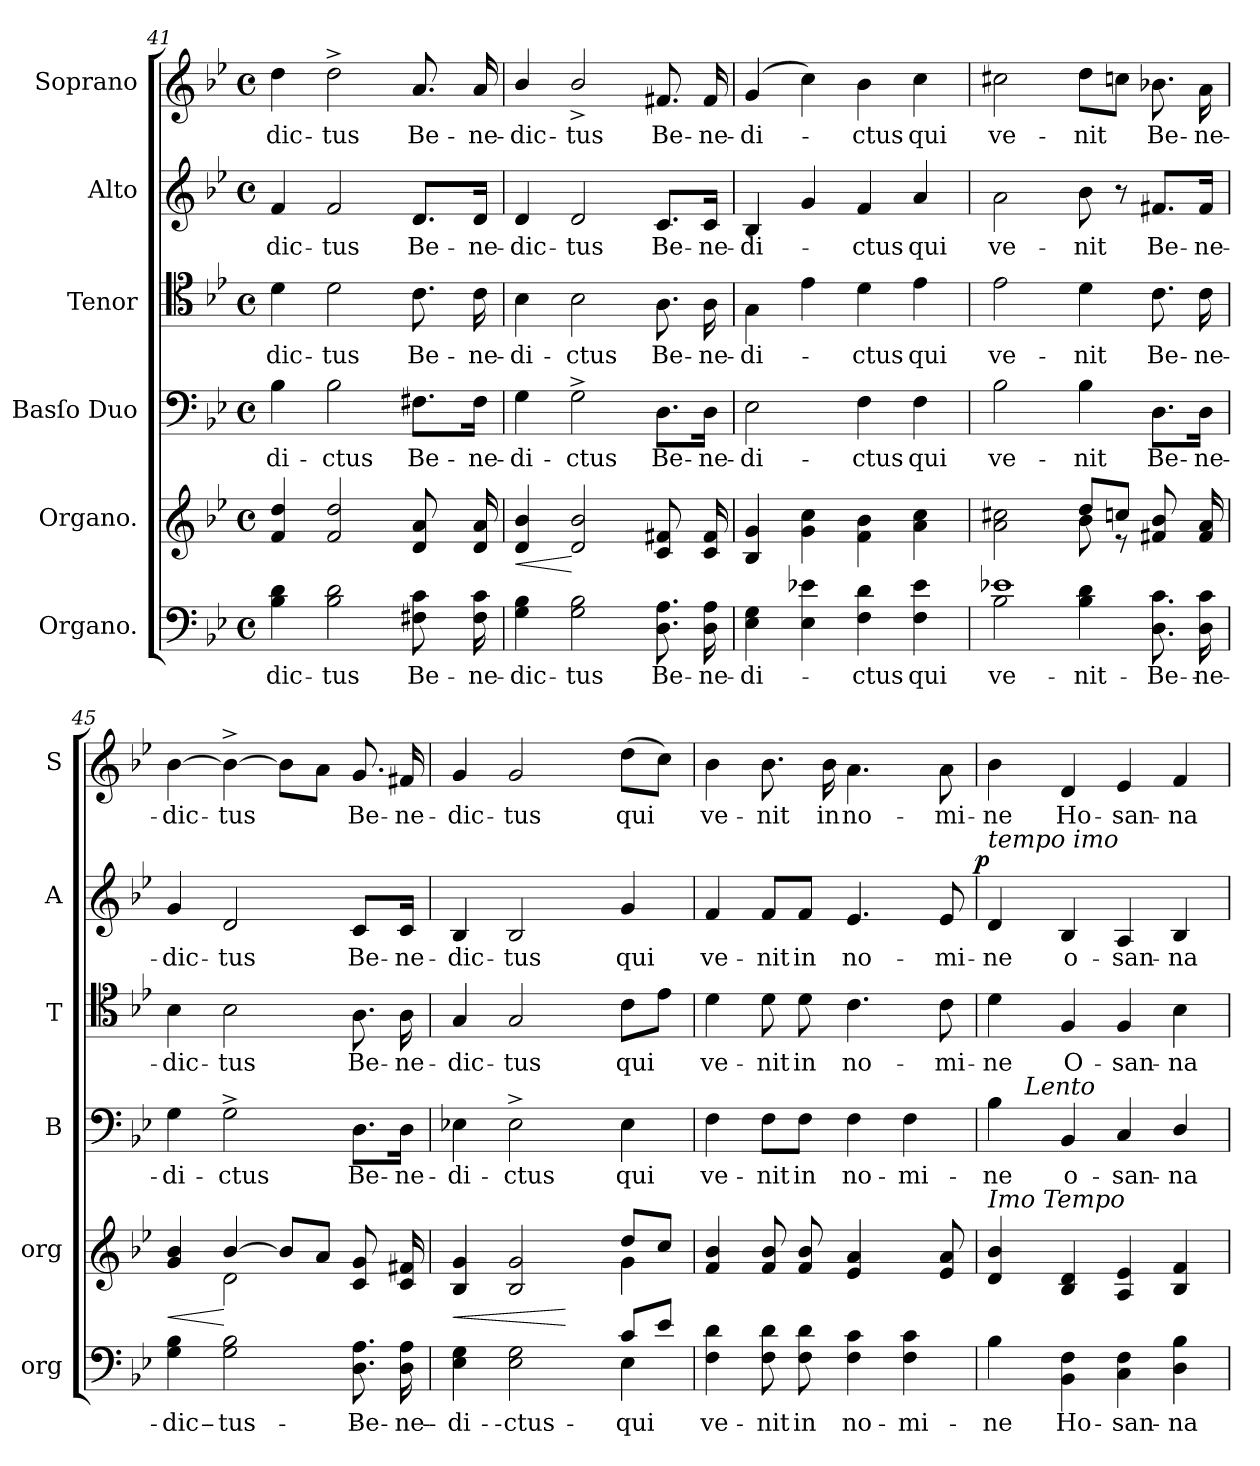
**kern	**text	**kern	**dynam	**kern	**text	**kern	**text	**kern	**text	**dynam	**kern	**text
*part6	*part6	*part5	*part5	*part4	*part4	*part3	*part3	*part2	*part2	*part2	*part1	*part1
*staff6	*staff6	*staff5	*staff5	*staff4	*staff4	*staff3	*staff3	*staff2	*staff2	*staff2	*staff1	*staff1
*I"Organo.	*	*I"Organo.	*	*I"Basſo Duo	*	*I"Tenor	*	*I"Alto	*	*	*I"Soprano	*
*I'org	*	*I'org	*	*I'B	*	*I'T	*	*I'A	*	*	*I'S	*
*clefF4	*	*clefG2	*	*clefF4	*	*clefC4	*	*clefG2	*	*	*clefG2	*
*k[b-e-]	*	*k[b-e-]	*	*k[b-e-]	*	*k[b-e-]	*	*k[b-e-]	*	*	*k[b-e-]	*
*B-:	*	*B-:	*	*B-:	*	*B-:	*	*B-:	*	*	*B-:	*
*M4/4	*	*M4/4	*	*M4/4	*	*M4/4	*	*M4/4	*	*	*M4/4	*
*met(c)	*	*met(c)	*	*met(c)	*	*met(c)	*	*met(c)	*	*	*met(c)	*
=41	=41	=41	=41	=41	=41	=41	=41	=41	=41	=41	=41	=41
4B-\ 4d\	-dic-	4f/ 4dd/	.	4B-\	-di-	4d\	-dic-	4f/	-dic-	.	4dd\	-dic-
2B-\ 2d\	-tus	2f/ 2dd/	.	2B-\	-ctus	2d\	-tus	2f/	-tus	.	2dd^>\	-tus
!LO:N:vis=8	!	!	!	!	!	!	!	!	!	!	!	!
8.F#X\ 8.c\	Be-	8d/ 8a/	.	8.F#X\L	Be-	8.c\	Be-	8.d/L	Be-	.	8.a/	Be-
.	.	16ryy	.	.	.	.	.	.	.	.	.	.
16F#\ 16c\	-ne-	16d/ 16a/	.	16F#\Jk	-ne-	16c\	-ne-	16d/Jk	-ne-	.	16a/	-ne-
=42	=42	=42	=42	=42	=42	=42	=42	=42	=42	=42	=42	=42
!	!	!	!LO:HP:b	!	!	!	!	!	!	!	!	!
4G\ 4B-\	-dic-	4d/ 4b-/	<	4G\	-di-	4B-\	-di-	4d/	-dic-	.	4b-/	-dic-
2G\ 2B-\	-tus	2d/ 2b-/	[	2G^>\	-ctus	2B-\	-ctus	2d/	-tus	.	2b-^>/	-tus
!	!	!LO:N:vis=8	!	!	!	!	!	!	!	!	!	!
8.D\ 8.A\	Be-	8.c/ 8.f#X/	.	8.D\L	Be-	8.A\	Be-	8.c/L	Be-	.	8.f#X/	Be-
16D\ 16A\	-ne-	16c/ 16f#/	.	16D\Jk	-ne-	16A\	-ne-	16c/Jk	-ne-	.	16f#/	-ne-
=43	=43	=43	=43	=43	=43	=43	=43	=43	=43	=43	=43	=43
4E-\ 4G\	-di-	4B-/ 4g/	.	2E-\	-di-	4G\	-di-	4B-/	-di-	.	(>4g/	-di-
4E-\ 4e-X\	.	4g\ 4cc\	.	.	.	4e-\	.	4g/	.	.	4cc\)	.
4F\ 4d\	-ctus	4f\ 4b-\	.	4F\	-ctus	4d\	-ctus	4f/	-ctus	.	4b-\	-ctus
4F\ 4e-\	qui	4a\ 4cc\	.	4F\	qui	4e-\	qui	4a/	qui	.	4cc\	qui
=44	=44	=44	=44	=44	=44	=44	=44	=44	=44	=44	=44	=44
*^	*	*^	*	*	*	*	*	*	*	*	*	*
1e-X	2B-\	ve-	2a\ 2cc#X\	2ryy	.	2B-\	ve-	2e-\	ve-	2a\	ve-	.	2cc#X\	ve-
.	4B-\ 4d\	-nit	8dd/L	8b-\	.	4B-\	-nit	4d\	-nit	8b-\	-nit	.	8dd\L	-nit
.	.	.	8ccn/J	8re	.	.	.	.	.	8r	.	.	8ccn\J	.
!	!	!	!LO:N:vis=8	!	!	!	!	!	!	!	!	!	!	!
.	8.D\ 8.c\	Be-	8.f#X/ 8.b-/	4ryy	.	8.D\L	Be-	8.c\	Be-	8.f#X/L	Be-	.	8.b-X\	Be-
.	16D\ 16c\	-ne-	16f#/ 16a/	.	.	16D\Jk	-ne-	16c\	-ne-	16f#/Jk	-ne-	.	16a\	-ne-
=45	=45	=45	=45	=45	=45	=45	=45	=45	=45	=45	=45	=45	=45	=45
!	!	!	!	!	!LO:HP:b	!	!	!	!	!	!	!	!	!
*v	*v	*	*	*	*	*	*	*	*	*	*	*	*	*
4G\ 4B-\	-dic-	4g/ 4b-/	4ryy	<	4G\	-di-	4B-\	-dic-	4g/	-dic-	.	[>4b-\	-dic-
2G\ 2B-\	-tus	[4b-/	2d\	[	2G^>\	-ctus	2B-\	-tus	2d/	-tus	.	4b-^>\_	-tus
.	.	8b-/L]	.	.	.	.	.	.	.	.	.	8b-\L]	.
.	.	8a/J	.	.	.	.	.	.	.	.	.	8a\J	.
!	!	!LO:N:vis=8	!	!	!	!	!	!	!LO:N:vis=8	!	!	!	!
8.D\ 8.A\	Be-	8.c/ 8.g/	4ryy	.	8.D\L	Be-	8.A\	Be-	8.c/L	Be-	.	8.g/	Be-
16D\ 16A\	-ne-	16c/ 16f#X/	.	.	16D\Jk	-ne-	16A\	-ne-	16c/Jk	-ne-	.	16f#X/	-ne-
=46	=46	=46	=46	=46	=46	=46	=46	=46	=46	=46	=46	=46	=46
*^	*	*	*	*	*	*	*	*	*	*	*	*	*
!	!	!	!	!	!LO:HP:b	!	!	!	!	!	!	!	!	!
4E-\ 4G\	2ryy	-di-	4B-/ 4g/	2ryy	<	4E-X\	-di-	4G/	-dic-	4B-/	-dic-	.	4g/	-dic-
2E-\ 2G\	.	-ctus	2B-/ 2g/	.	.	2E-^>\	-ctus	2G/	-tus	2B-/	-tus	.	2g/	-tus
.	4ryy	.	.	4ryy	[	.	.	.	.	.	.	.	.	.
8c/L	4E-\	qui	8dd/L	4g\	.	4E-\	qui	8c\L	qui	4g/	qui	.	(>8dd\L	qui
8e-/J	.	.	8cc/J	.	.	.	.	8e-\J	.	.	.	.	8cc\J)	.
*v	*v	*	*	*	*	*	*	*	*	*	*	*	*	*
*	*	*v	*v	*	*	*	*	*	*	*	*	*	*
=47	=47	=47	=47	=47	=47	=47	=47	=47	=47	=47	=47	=47
4F\ 4d\	ve-	4f/ 4b-/	.	4F\	ve-	4d\	ve-	4f/	ve-	.	4b-\	ve-
8F\ 8d\	-nit	8f/ 8b-/	.	8F\L	-nit	8d\	-nit	8f/L	-nit	.	8.b-\	-nit
8F\ 8d\	in	8f/ 8b-/	.	8F\J	in	8d\	in	8f/J	in	.	.	.
.	.	.	.	.	.	.	.	.	.	.	16b-\	in
!	!	!LO:N:vis=4	!	!	!	!	!	!	!	!	!	!
4F\ 4c\	no-	4.e-/ 4.a/	.	4F\	no-	4.c\	no-	4.e-/	no-	.	4.a\	no-
4F\ 4c\	-mi-	.	.	4F\	-mi-	.	.	.	.	.	.	.
.	.	8e-/ 8a/	.	.	.	8c\	-mi-	8e-/	-mi-	.	8a\	-mi-
=48	=48	=48	=48	=48	=48	=48	=48	=48	=48	=48	=48	=48
!	!	!	!	!	!	!	!	!LO:TX:a:i:t=tempo imo	!	!	!	!
!	!	!LO:TX:a:i:t=Imo Tempo	!	!	!	!	!	!	!	!	!	!
!	!	!	!	!	!	!	!	!	!	!LO:DY:b:rj	!	!
*	*	*	*	*^	*	*	*	*	*	*	*	*
4B-\	-ne	4d/ 4b-/	.	4B-\	8ryy	-ne	4d\	-ne	4d/	-ne	p	4b-\	-ne
!	!	!	!	!	!LO:TX:a:i:t=Lento	!	!	!	!	!	!	!	!
.	.	.	.	.	2..ryy	.	.	.	.	.	.	.	.
4BB-\ 4F\	Ho-	4B-/ 4d/	.	4BB-/	.	o-	4F/	O-	4B-/	o-	.	4d/	Ho-
4C\ 4F\	-san-	4A/ 4e-/	.	4C/	.	-san-	4F/	-san-	4A/	-san-	.	4e-/	-san-
4D\ 4B-\	-na	4B-/ 4f/	.	4D/	.	-na	4B-\	-na	4B-/	-na	.	4f/	-na
*	*	*	*	*v	*v	*	*	*	*	*	*	*	*
=	=	=	=	=	=	=	=	=	=	=	=	=
*-	*-	*-	*-	*-	*-	*-	*-	*-	*-	*-	*-	*-
